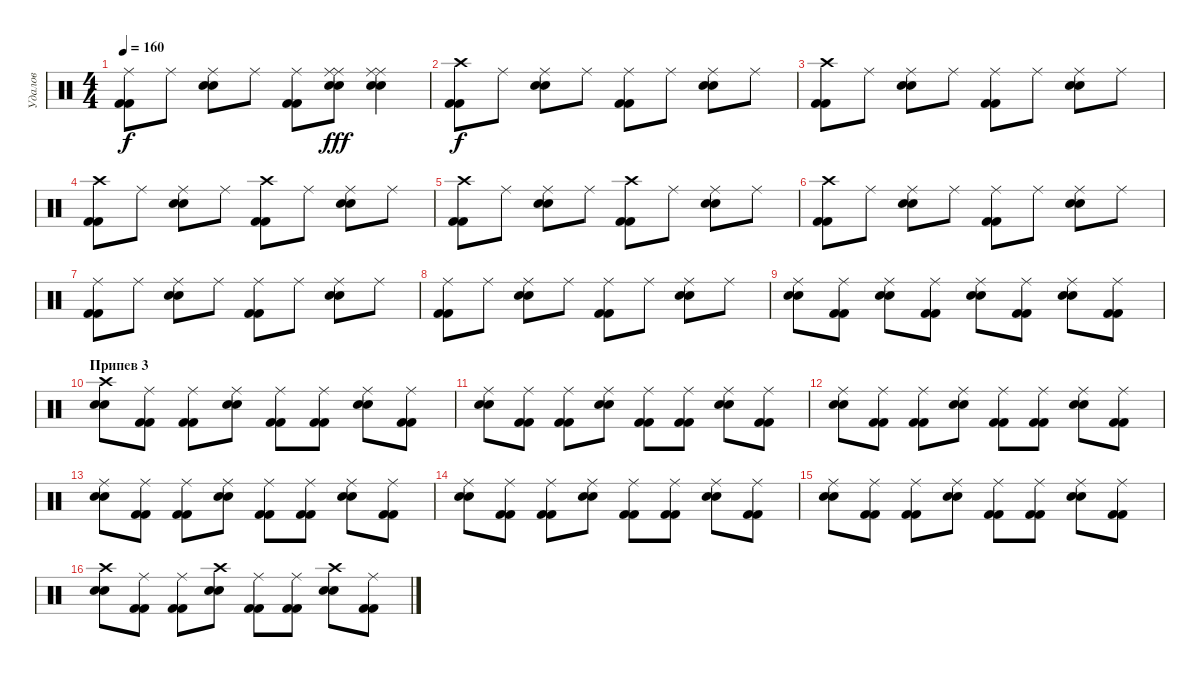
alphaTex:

\track ("Удалов" "Удалов") {instrument percussion}
\staff {score}
\articulation defaults
\ts (4 4)
\tempo 160
\clef neutral
\ks c
("Ride (middle)" "Kick (hit) 2" "Kick (hit) 2").8{dy f} "Ride (middle)".8 ("Ride (middle)" "Electric Snare (hit)" "Electric Snare (hit)").8 "Ride (middle)".8 ("Ride (middle)" "Kick (hit) 2" "Kick (hit) 2").8 ("Ride (middle)" "Ride (middle)" "Electric Snare (hit)" "Electric Snare (hit)").8{dy fff} ("Ride (middle)" "Ride (middle)" "Electric Snare (hit)" "Electric Snare (hit)").4 |
("Crash high (hit)" "Kick (hit) 2" "Kick (hit) 2").8{dy f} "Ride (middle)".8 ("Ride (middle)" "Electric Snare (hit)" "Electric Snare (hit)").8 "Ride (middle)".8 ("Ride (middle)" "Kick (hit) 2" "Kick (hit) 2").8 "Ride (middle)".8 ("Ride (middle)" "Electric Snare (hit)" "Electric Snare (hit)").8 "Ride (middle)".8 |
("Crash high (hit)" "Kick (hit) 2" "Kick (hit) 2").8 "Ride (middle)".8 ("Ride (middle)" "Electric Snare (hit)" "Electric Snare (hit)").8 "Ride (middle)".8 ("Ride (middle)" "Kick (hit) 2" "Kick (hit) 2").8 "Ride (middle)".8 ("Ride (middle)" "Electric Snare (hit)" "Electric Snare (hit)").8 "Ride (middle)".8 |
("Crash high (hit)" "Kick (hit) 2" "Kick (hit) 2").8 "Ride (middle)".8 ("Ride (middle)" "Electric Snare (hit)" "Electric Snare (hit)").8 "Ride (middle)".8 ("Crash high (hit)" "Kick (hit) 2" "Kick (hit) 2").8 "Ride (middle)".8 ("Ride (middle)" "Electric Snare (hit)" "Electric Snare (hit)").8 "Ride (middle)".8 |
("Crash high (hit)" "Kick (hit) 2" "Kick (hit) 2").8 "Ride (middle)".8 ("Ride (middle)" "Electric Snare (hit)" "Electric Snare (hit)").8 "Ride (middle)".8 ("Crash high (hit)" "Kick (hit) 2" "Kick (hit) 2").8 "Ride (middle)".8 ("Ride (middle)" "Electric Snare (hit)" "Electric Snare (hit)").8 "Ride (middle)".8 |
("Crash high (hit)" "Kick (hit) 2" "Kick (hit) 2").8 "Ride (middle)".8 ("Ride (middle)" "Electric Snare (hit)" "Electric Snare (hit)").8 "Ride (middle)".8 ("Ride (middle)" "Kick (hit) 2" "Kick (hit) 2").8 "Ride (middle)".8 ("Ride (middle)" "Electric Snare (hit)" "Electric Snare (hit)").8 "Ride (middle)".8 |
("Ride (middle)" "Kick (hit) 2" "Kick (hit) 2").8 "Ride (middle)".8 ("Ride (middle)" "Electric Snare (hit)" "Electric Snare (hit)").8 "Ride (middle)".8 ("Ride (middle)" "Kick (hit) 2" "Kick (hit) 2").8 "Ride (middle)".8 ("Ride (middle)" "Electric Snare (hit)" "Electric Snare (hit)").8 "Ride (middle)".8 |
("Ride (middle)" "Kick (hit) 2" "Kick (hit) 2").8 "Ride (middle)".8 ("Ride (middle)" "Electric Snare (hit)" "Electric Snare (hit)").8 "Ride (middle)".8 ("Ride (middle)" "Kick (hit) 2" "Kick (hit) 2").8 "Ride (middle)".8 ("Ride (middle)" "Electric Snare (hit)" "Electric Snare (hit)").8 "Ride (middle)".8 |
("Ride (middle)" "Electric Snare (hit)" "Electric Snare (hit)").8 ("Ride (middle)" "Kick (hit) 2" "Kick (hit) 2").8 ("Ride (middle)" "Electric Snare (hit)" "Electric Snare (hit)").8 ("Ride (middle)" "Kick (hit) 2" "Kick (hit) 2").8 ("Ride (middle)" "Electric Snare (hit)" "Electric Snare (hit)").8 ("Ride (middle)" "Kick (hit) 2" "Kick (hit) 2").8 ("Ride (middle)" "Electric Snare (hit)" "Electric Snare (hit)").8 ("Ride (middle)" "Kick (hit) 2" "Kick (hit) 2").8 |
\section ("" "Припев 3")
("Crash high (hit)" "Electric Snare (hit)" "Electric Snare (hit)").8 ("Ride (middle)" "Kick (hit) 2" "Kick (hit) 2").8 ("Ride (middle)" "Kick (hit) 2" "Kick (hit) 2").8 ("Ride (middle)" "Electric Snare (hit)" "Electric Snare (hit)").8 ("Ride (middle)" "Kick (hit) 2" "Kick (hit) 2").8 ("Ride (middle)" "Kick (hit) 2" "Kick (hit) 2").8 ("Ride (middle)" "Electric Snare (hit)" "Electric Snare (hit)").8 ("Ride (middle)" "Kick (hit) 2" "Kick (hit) 2").8 |
("Ride (middle)" "Electric Snare (hit)" "Electric Snare (hit)").8 ("Ride (middle)" "Kick (hit) 2" "Kick (hit) 2").8 ("Ride (middle)" "Kick (hit) 2" "Kick (hit) 2").8 ("Ride (middle)" "Electric Snare (hit)" "Electric Snare (hit)").8 ("Ride (middle)" "Kick (hit) 2" "Kick (hit) 2").8 ("Ride (middle)" "Kick (hit) 2" "Kick (hit) 2").8 ("Ride (middle)" "Electric Snare (hit)" "Electric Snare (hit)").8 ("Ride (middle)" "Kick (hit) 2" "Kick (hit) 2").8 |
("Ride (middle)" "Electric Snare (hit)" "Electric Snare (hit)").8 ("Ride (middle)" "Kick (hit) 2" "Kick (hit) 2").8 ("Ride (middle)" "Kick (hit) 2" "Kick (hit) 2").8 ("Ride (middle)" "Electric Snare (hit)" "Electric Snare (hit)").8 ("Ride (middle)" "Kick (hit) 2" "Kick (hit) 2").8 ("Ride (middle)" "Kick (hit) 2" "Kick (hit) 2").8 ("Ride (middle)" "Electric Snare (hit)" "Electric Snare (hit)").8 ("Ride (middle)" "Kick (hit) 2" "Kick (hit) 2").8 |
("Ride (middle)" "Electric Snare (hit)" "Electric Snare (hit)").8 ("Ride (middle)" "Kick (hit) 2" "Kick (hit) 2").8 ("Ride (middle)" "Kick (hit) 2" "Kick (hit) 2").8 ("Ride (middle)" "Electric Snare (hit)" "Electric Snare (hit)").8 ("Ride (middle)" "Kick (hit) 2" "Kick (hit) 2").8 ("Ride (middle)" "Kick (hit) 2" "Kick (hit) 2").8 ("Ride (middle)" "Electric Snare (hit)" "Electric Snare (hit)").8 ("Ride (middle)" "Kick (hit) 2" "Kick (hit) 2").8 |
("Ride (middle)" "Electric Snare (hit)" "Electric Snare (hit)").8 ("Ride (middle)" "Kick (hit) 2" "Kick (hit) 2").8 ("Ride (middle)" "Kick (hit) 2" "Kick (hit) 2").8 ("Ride (middle)" "Electric Snare (hit)" "Electric Snare (hit)").8 ("Ride (middle)" "Kick (hit) 2" "Kick (hit) 2").8 ("Ride (middle)" "Kick (hit) 2" "Kick (hit) 2").8 ("Ride (middle)" "Electric Snare (hit)" "Electric Snare (hit)").8 ("Ride (middle)" "Kick (hit) 2" "Kick (hit) 2").8 |
("Ride (middle)" "Electric Snare (hit)" "Electric Snare (hit)").8 ("Ride (middle)" "Kick (hit) 2" "Kick (hit) 2").8 ("Ride (middle)" "Kick (hit) 2" "Kick (hit) 2").8 ("Ride (middle)" "Electric Snare (hit)" "Electric Snare (hit)").8 ("Ride (middle)" "Kick (hit) 2" "Kick (hit) 2").8 ("Ride (middle)" "Kick (hit) 2" "Kick (hit) 2").8 ("Ride (middle)" "Electric Snare (hit)" "Electric Snare (hit)").8 ("Ride (middle)" "Kick (hit) 2" "Kick (hit) 2").8 |
("Crash high (hit)" "Electric Snare (hit)" "Electric Snare (hit)").8 ("Ride (middle)" "Kick (hit) 2" "Kick (hit) 2").8 ("Ride (middle)" "Kick (hit) 2" "Kick (hit) 2").8 ("Crash high (hit)" "Electric Snare (hit)" "Electric Snare (hit)").8 ("Ride (middle)" "Kick (hit) 2" "Kick (hit) 2").8 ("Ride (middle)" "Kick (hit) 2" "Kick (hit) 2").8 ("Crash high (hit)" "Electric Snare (hit)" "Electric Snare (hit)").8 ("Ride (middle)" "Kick (hit) 2" "Kick (hit) 2").8
